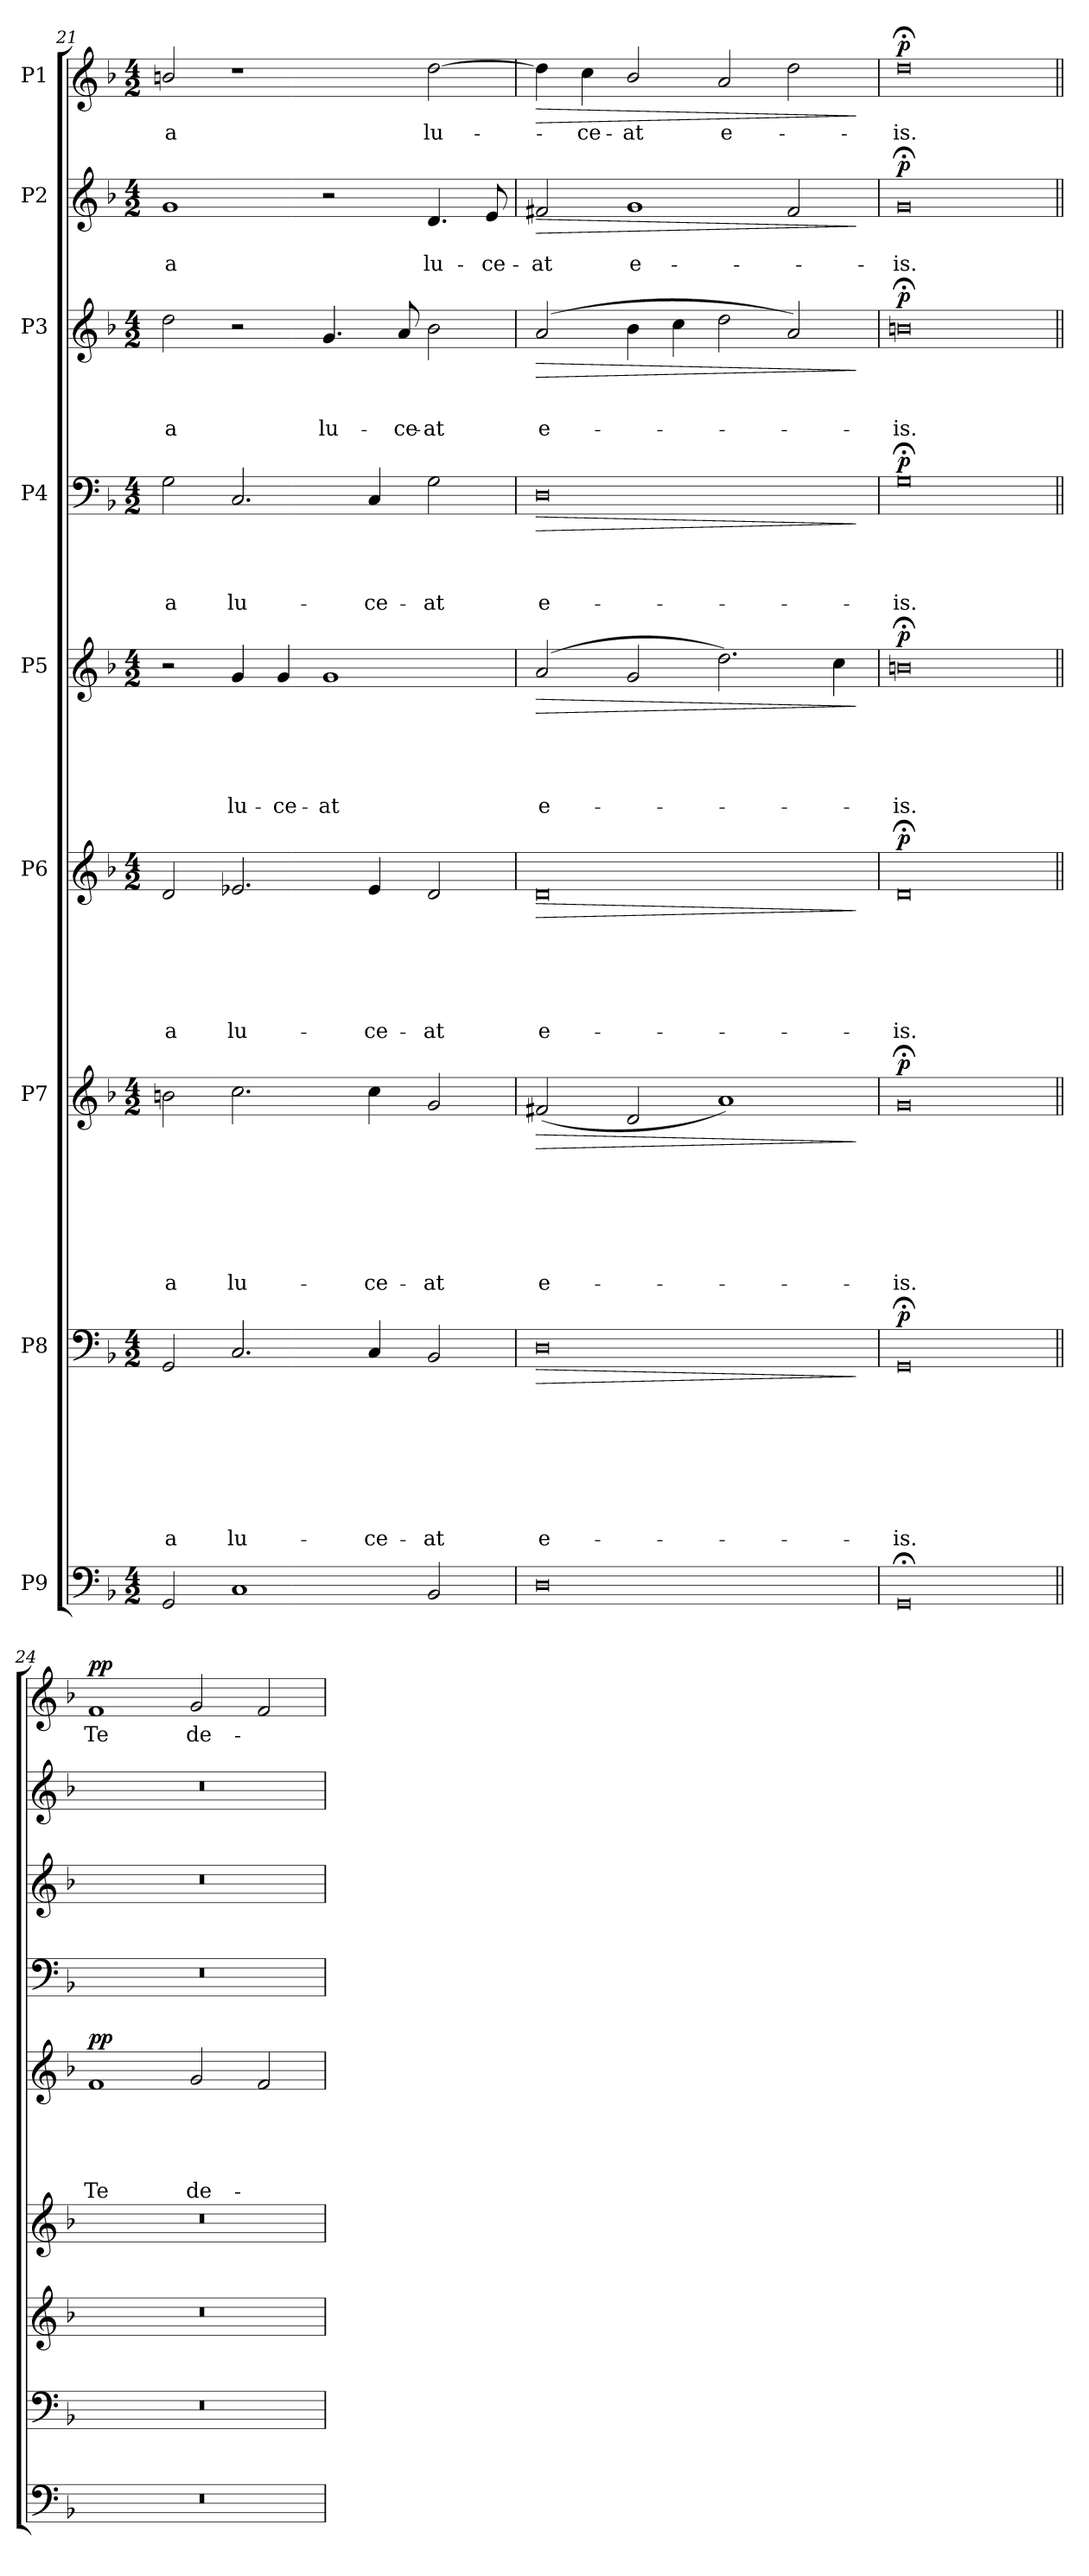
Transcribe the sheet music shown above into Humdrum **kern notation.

**kern	**kern	**text	**text	**text	**text	**text	**text	**text	**text	**dynam	**kern	**text	**text	**text	**text	**text	**text	**text	**dynam	**kern	**text	**text	**text	**text	**text	**text	**dynam	**kern	**text	**text	**text	**text	**text	**dynam	**kern	**text	**text	**text	**text	**dynam	**kern	**text	**text	**text	**dynam	**kern	**text	**text	**dynam	**kern	**text	**dynam
*part9	*part8	*part8	*part8	*part8	*part8	*part8	*part8	*part8	*part8	*part8	*part7	*part7	*part7	*part7	*part7	*part7	*part7	*part7	*part7	*part6	*part6	*part6	*part6	*part6	*part6	*part6	*part6	*part5	*part5	*part5	*part5	*part5	*part5	*part5	*part4	*part4	*part4	*part4	*part4	*part4	*part3	*part3	*part3	*part3	*part3	*part2	*part2	*part2	*part2	*part1	*part1	*part1
*staff9	*staff8	*staff8	*staff8	*staff8	*staff8	*staff8	*staff8	*staff8	*staff8	*staff8	*staff7	*staff7	*staff7	*staff7	*staff7	*staff7	*staff7	*staff7	*staff7	*staff6	*staff6	*staff6	*staff6	*staff6	*staff6	*staff6	*staff6	*staff5	*staff5	*staff5	*staff5	*staff5	*staff5	*staff5	*staff4	*staff4	*staff4	*staff4	*staff4	*staff4	*staff3	*staff3	*staff3	*staff3	*staff3	*staff2	*staff2	*staff2	*staff2	*staff1	*staff1	*staff1
*I"P9	*I"P8	*	*	*	*	*	*	*	*	*	*I"P7	*	*	*	*	*	*	*	*	*I"P6	*	*	*	*	*	*	*	*I"P5	*	*	*	*	*	*	*I"P4	*	*	*	*	*	*I"P3	*	*	*	*	*I"P2	*	*	*	*I"P1	*	*
!!LO:PB:g=z
*clefF4	*clefF4	*	*	*	*	*	*	*	*	*	*clefG2	*	*	*	*	*	*	*	*	*clefG2	*	*	*	*	*	*	*	*clefG2	*	*	*	*	*	*	*clefF4	*	*	*	*	*	*clefG2	*	*	*	*	*clefG2	*	*	*	*clefG2	*	*
*	*	*	*	*	*	*	*	*	*	*	*ITrd7c12	*	*	*	*	*	*	*	*	*	*	*	*	*	*	*	*	*	*	*	*	*	*	*	*	*	*	*	*	*	*ITrd7c12	*	*	*	*	*	*	*	*	*	*	*
*k[b-]	*k[b-]	*	*	*	*	*	*	*	*	*	*k[b-]	*	*	*	*	*	*	*	*	*k[b-]	*	*	*	*	*	*	*	*k[b-]	*	*	*	*	*	*	*k[b-]	*	*	*	*	*	*k[b-]	*	*	*	*	*k[b-]	*	*	*	*k[b-]	*	*
*F:	*F:	*	*	*	*	*	*	*	*	*	*F:	*	*	*	*	*	*	*	*	*F:	*	*	*	*	*	*	*	*F:	*	*	*	*	*	*	*F:	*	*	*	*	*	*F:	*	*	*	*	*F:	*	*	*	*F:	*	*
*M4/2	*M4/2	*	*	*	*	*	*	*	*	*	*M4/2	*	*	*	*	*	*	*	*	*M4/2	*	*	*	*	*	*	*	*M4/2	*	*	*	*	*	*	*M4/2	*	*	*	*	*	*M4/2	*	*	*	*	*M4/2	*	*	*	*M4/2	*	*
=21	=21	=21	=21	=21	=21	=21	=21	=21	=21	=21	=21	=21	=21	=21	=21	=21	=21	=21	=21	=21	=21	=21	=21	=21	=21	=21	=21	=21	=21	=21	=21	=21	=21	=21	=21	=21	=21	=21	=21	=21	=21	=21	=21	=21	=21	=21	=21	=21	=21	=21	=21	=21
!	!	!	!	!	!	!	!	!	!LO:LY:b	!	!	!	!	!	!	!	!	!LO:LY:b	!	!	!	!	!	!	!	!LO:LY:b	!	!	!	!	!	!	!	!	!	!	!	!	!LO:LY:b	!	!	!	!	!LO:LY:b	!	!	!	!LO:LY:b	!	!	!LO:LY:b	!
2GG/	2GG/	.	.	.	.	.	.	.	-a	.	2Bn\	.	.	.	.	.	.	-a	.	2d/	.	.	.	.	.	-a	.	2r	.	.	.	.	.	.	2G\	.	.	.	-a	.	2d\	.	.	-a	.	1g	.	-a	.	2bn/	-a	.
!	!	!	!	!	!	!	!	!	!LO:LY:b	!	!	!	!	!	!	!	!	!LO:LY:b	!	!	!	!	!	!	!	!LO:LY:b	!	!	!	!	!	!	!LO:LY:b	!	!	!	!	!	!LO:LY:b	!	!	!	!	!	!	!	!	!	!	!	!	!
1C	2.C/	.	.	.	.	.	.	.	lu-	.	2.c\	.	.	.	.	.	.	lu-	.	2.e-X/	.	.	.	.	.	lu-	.	4g/	.	.	.	.	lu-	.	2.C/	.	.	.	lu-	.	2r	.	.	.	.	.	.	.	.	1r	.	.
!	!	!	!	!	!	!	!	!	!	!	!	!	!	!	!	!	!	!	!	!	!	!	!	!	!	!	!	!	!	!	!	!	!LO:LY:b	!	!	!	!	!	!	!	!	!	!	!	!	!	!	!	!	!	!	!
.	.	.	.	.	.	.	.	.	.	.	.	.	.	.	.	.	.	.	.	.	.	.	.	.	.	.	.	4g/	.	.	.	.	-ce-	.	.	.	.	.	.	.	.	.	.	.	.	.	.	.	.	.	.	.
!	!	!	!	!	!	!	!	!	!	!	!	!	!	!	!	!	!	!	!	!	!	!	!	!	!	!	!	!	!	!	!	!	!LO:LY:b	!	!	!	!	!	!	!	!	!	!	!LO:LY:b	!	!	!	!	!	!	!	!
.	.	.	.	.	.	.	.	.	.	.	.	.	.	.	.	.	.	.	.	.	.	.	.	.	.	.	.	1g	.	.	.	.	-at	.	.	.	.	.	.	.	4.G/	.	.	lu-	.	2r	.	.	.	.	.	.
!	!	!	!	!	!	!	!	!	!LO:LY:b	!	!	!	!	!	!	!	!	!LO:LY:b	!	!	!	!	!	!	!	!LO:LY:b	!	!	!	!	!	!	!	!	!	!	!	!	!LO:LY:b	!	!	!	!	!	!	!	!	!	!	!	!	!
.	4C/	.	.	.	.	.	.	.	-ce-	.	4c\	.	.	.	.	.	.	-ce-	.	4e-/	.	.	.	.	.	-ce-	.	.	.	.	.	.	.	.	4C/	.	.	.	-ce-	.	.	.	.	.	.	.	.	.	.	.	.	.
!	!	!	!	!	!	!	!	!	!	!	!	!	!	!	!	!	!	!	!	!	!	!	!	!	!	!	!	!	!	!	!	!	!	!	!	!	!	!	!	!	!	!	!	!LO:LY:b	!	!	!	!	!	!	!	!
.	.	.	.	.	.	.	.	.	.	.	.	.	.	.	.	.	.	.	.	.	.	.	.	.	.	.	.	.	.	.	.	.	.	.	.	.	.	.	.	.	8A/	.	.	-ce-	.	.	.	.	.	.	.	.
!	!	!	!	!	!	!	!	!	!LO:LY:b	!	!	!	!	!	!	!	!	!LO:LY:b	!	!	!	!	!	!	!	!LO:LY:b	!	!	!	!	!	!	!	!	!	!	!	!	!LO:LY:b	!	!	!	!	!LO:LY:b	!	!	!	!LO:LY:b	!	!	!LO:LY:b	!
2BB-/	2BB-/	.	.	.	.	.	.	.	-at	.	2G/	.	.	.	.	.	.	-at	.	2d/	.	.	.	.	.	-at	.	.	.	.	.	.	.	.	2G\	.	.	.	-at	.	2B-i\	.	.	-at	.	4.d/	.	lu-	.	[>2dd\	lu-	.
!	!	!	!	!	!	!	!	!	!	!	!	!	!	!	!	!	!	!	!	!	!	!	!	!	!	!	!	!	!	!	!	!	!	!	!	!	!	!	!	!	!	!	!	!	!	!	!	!LO:LY:b	!	!	!	!
.	.	.	.	.	.	.	.	.	.	.	.	.	.	.	.	.	.	.	.	.	.	.	.	.	.	.	.	.	.	.	.	.	.	.	.	.	.	.	.	.	.	.	.	.	.	8e/	.	-ce-	.	.	.	.
=22	=22	=22	=22	=22	=22	=22	=22	=22	=22	=22	=22	=22	=22	=22	=22	=22	=22	=22	=22	=22	=22	=22	=22	=22	=22	=22	=22	=22	=22	=22	=22	=22	=22	=22	=22	=22	=22	=22	=22	=22	=22	=22	=22	=22	=22	=22	=22	=22	=22	=22	=22	=22
!	!	!	!	!	!	!	!	!	!LO:LY:b	!LO:HP:b	!	!	!	!	!	!	!	!LO:LY:b	!LO:HP:b	!	!	!	!	!	!	!LO:LY:b	!LO:HP:b	!	!	!	!	!	!LO:LY:b	!LO:HP:b	!	!	!	!	!LO:LY:b	!LO:HP:b	!	!	!	!LO:LY:b	!LO:HP:b	!	!	!LO:LY:b	!LO:HP:b	!	!	!LO:HP:b
0D	0D	.	.	.	.	.	.	.	e-	>	(<2F#X/	.	.	.	.	.	.	e-	>	0d	.	.	.	.	.	e-	>	(<2a/	.	.	.	.	e-	>	0D	.	.	.	e-	>	(<2A/	.	.	e-	>	2f#X/	.	-at	>	4dd\]	.	>
!	!	!	!	!	!	!	!	!	!	!	!	!	!	!	!	!	!	!	!	!	!	!	!	!	!	!	!	!	!	!	!	!	!	!	!	!	!	!	!	!	!	!	!	!	!	!	!	!	!	!	!LO:LY:b	!
.	.	.	.	.	.	.	.	.	.	.	.	.	.	.	.	.	.	.	.	.	.	.	.	.	.	.	.	.	.	.	.	.	.	.	.	.	.	.	.	.	.	.	.	.	.	.	.	.	.	4cc\	-ce-	.
!	!	!	!	!	!	!	!	!	!	!	!	!	!	!	!	!	!	!	!	!	!	!	!	!	!	!	!	!	!	!	!	!	!	!	!	!	!	!	!	!	!	!	!	!	!	!	!	!LO:LY:b	!	!	!LO:LY:b	!
.	.	.	.	.	.	.	.	.	.	.	2D/	.	.	.	.	.	.	.	.	.	.	.	.	.	.	.	.	2g/	.	.	.	.	.	.	.	.	.	.	.	.	4B-\	.	.	.	.	1g	.	e-	.	2b-/	-at	.
.	.	.	.	.	.	.	.	.	.	.	.	.	.	.	.	.	.	.	.	.	.	.	.	.	.	.	.	.	.	.	.	.	.	.	.	.	.	.	.	.	4c\	.	.	.	.	.	.	.	.	.	.	.
!	!	!	!	!	!	!	!	!	!	!	!	!	!	!	!	!	!	!	!	!	!	!	!	!	!	!	!	!	!	!	!	!	!	!	!	!	!	!	!	!	!	!	!	!	!	!	!	!	!	!	!LO:LY:b	!
.	.	.	.	.	.	.	.	.	.	.	1A)	.	.	.	.	.	.	.	.	.	.	.	.	.	.	.	.	2.dd\)	.	.	.	.	.	.	.	.	.	.	.	.	2d\	.	.	.	.	.	.	.	.	2a/	e-	.
.	.	.	.	.	.	.	.	.	.	.	.	.	.	.	.	.	.	.	.	.	.	.	.	.	.	.	.	.	.	.	.	.	.	.	.	.	.	.	.	.	2A/)	.	.	.	.	2f#/	.	.	.	2dd\	.	.
.	.	.	.	.	.	.	.	.	.	.	.	.	.	.	.	.	.	.	.	.	.	.	.	.	.	.	.	4cc\	.	.	.	.	.	.	.	.	.	.	.	.	.	.	.	.	.	.	.	.	.	.	.	.
.	.	.	.	.	.	.	.	.	.	]	.	.	.	.	.	.	.	.	]	.	.	.	.	.	.	.	]	.	.	.	.	.	.	]	.	.	.	.	.	]	.	.	.	.	]	.	.	.	]	.	.	]
=23	=23	=23	=23	=23	=23	=23	=23	=23	=23	=23	=23	=23	=23	=23	=23	=23	=23	=23	=23	=23	=23	=23	=23	=23	=23	=23	=23	=23	=23	=23	=23	=23	=23	=23	=23	=23	=23	=23	=23	=23	=23	=23	=23	=23	=23	=23	=23	=23	=23	=23	=23	=23
!	!	!	!	!	!	!	!	!	!LO:LY:b	!LO:DY:a	!	!	!	!	!	!	!	!LO:LY:b	!LO:DY:a	!	!	!	!	!	!	!LO:LY:b	!LO:DY:a	!	!	!	!	!	!LO:LY:b	!LO:DY:a	!	!	!	!	!LO:LY:b	!LO:DY:a	!	!	!	!LO:LY:b	!LO:DY:a	!	!	!LO:LY:b	!LO:DY:a	!	!LO:LY:b	!LO:DY:a
0GG;	0GG;	.	.	.	.	.	.	.	-is.	p	0G;	.	.	.	.	.	.	-is.	p	0d;	.	.	.	.	.	-is.	p	0bn;<	.	.	.	.	-is.	p	0G;<	.	.	.	-is.	p	0Bn;<	.	.	-is.	p	0g;	.	-is.	p	0dd;<	-is.	p
=24||	=24||	=24||	=24||	=24||	=24||	=24||	=24||	=24||	=24||	=24||	=24||	=24||	=24||	=24||	=24||	=24||	=24||	=24||	=24||	=24||	=24||	=24||	=24||	=24||	=24||	=24||	=24||	=24||	=24||	=24||	=24||	=24||	=24||	=24||	=24||	=24||	=24||	=24||	=24||	=24||	=24||	=24||	=24||	=24||	=24||	=24||	=24||	=24||	=24||	=24||	=24||	=24||
!LO:N:vis=1	!LO:N:vis=1	!	!	!	!	!	!	!	!	!	!LO:N:vis=1	!	!	!	!	!	!	!	!	!LO:N:vis=1	!	!	!	!	!	!	!	!	!	!	!	!	!LO:LY:b	!LO:DY:a	!LO:N:vis=1	!	!	!	!	!	!LO:N:vis=1	!	!	!	!	!LO:N:vis=1	!	!	!	!	!LO:LY:b	!LO:DY:a
0r	0r	.	.	.	.	.	.	.	.	.	0r	.	.	.	.	.	.	.	.	0r	.	.	.	.	.	.	.	1f	.	.	.	.	Te	pp	0r	.	.	.	.	.	0r	.	.	.	.	0r	.	.	.	1f	Te	pp
!	!	!	!	!	!	!	!	!	!	!	!	!	!	!	!	!	!	!	!	!	!	!	!	!	!	!	!	!	!	!	!	!	!LO:LY:b	!	!	!	!	!	!	!	!	!	!	!	!	!	!	!	!	!	!LO:LY:b	!
.	.	.	.	.	.	.	.	.	.	.	.	.	.	.	.	.	.	.	.	.	.	.	.	.	.	.	.	2g/	.	.	.	.	de-	.	.	.	.	.	.	.	.	.	.	.	.	.	.	.	.	2g/	de-	.
.	.	.	.	.	.	.	.	.	.	.	.	.	.	.	.	.	.	.	.	.	.	.	.	.	.	.	.	2f/	.	.	.	.	.	.	.	.	.	.	.	.	.	.	.	.	.	.	.	.	.	2f/	.	.
=	=	=	=	=	=	=	=	=	=	=	=	=	=	=	=	=	=	=	=	=	=	=	=	=	=	=	=	=	=	=	=	=	=	=	=	=	=	=	=	=	=	=	=	=	=	=	=	=	=	=	=	=
*-	*-	*-	*-	*-	*-	*-	*-	*-	*-	*-	*-	*-	*-	*-	*-	*-	*-	*-	*-	*-	*-	*-	*-	*-	*-	*-	*-	*-	*-	*-	*-	*-	*-	*-	*-	*-	*-	*-	*-	*-	*-	*-	*-	*-	*-	*-	*-	*-	*-	*-	*-	*-
